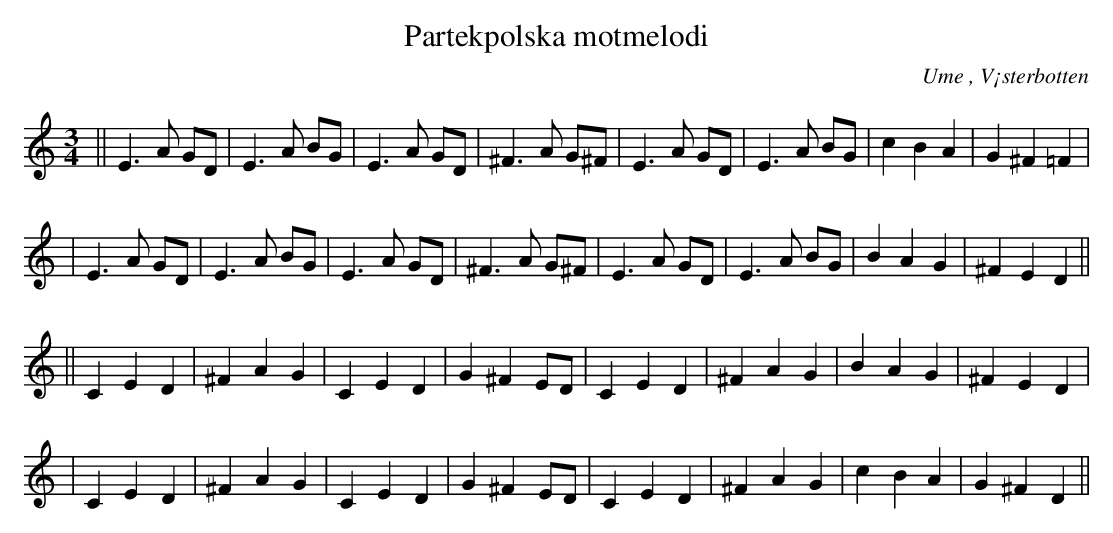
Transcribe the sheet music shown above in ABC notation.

X:1
T:Partekpolska motmelodi
O:Ume , V¡sterbotten
M:3/4
L:1/8
K:Am
||E3A GD | E3A BG |¢E3A GD | ^F3A G^F| E3A GD | E3A BG | c2 B2 A2 | G2 ^F2 =F2 |
| E3A GD | E3A BG | E3A GD | ^F3A G^F| E3A GD | E3A BG | B2 A2 G2 | ^F2 E2 D2 ||
L:1/4
|| CED | ^FAG | CED | G^FE/D/ | CED | ^FAG | BAG | ^FED |
|CED | ^FAG | CED | G^FE/D/ | CED | ^FAG |¢cBA | G^FD ||
